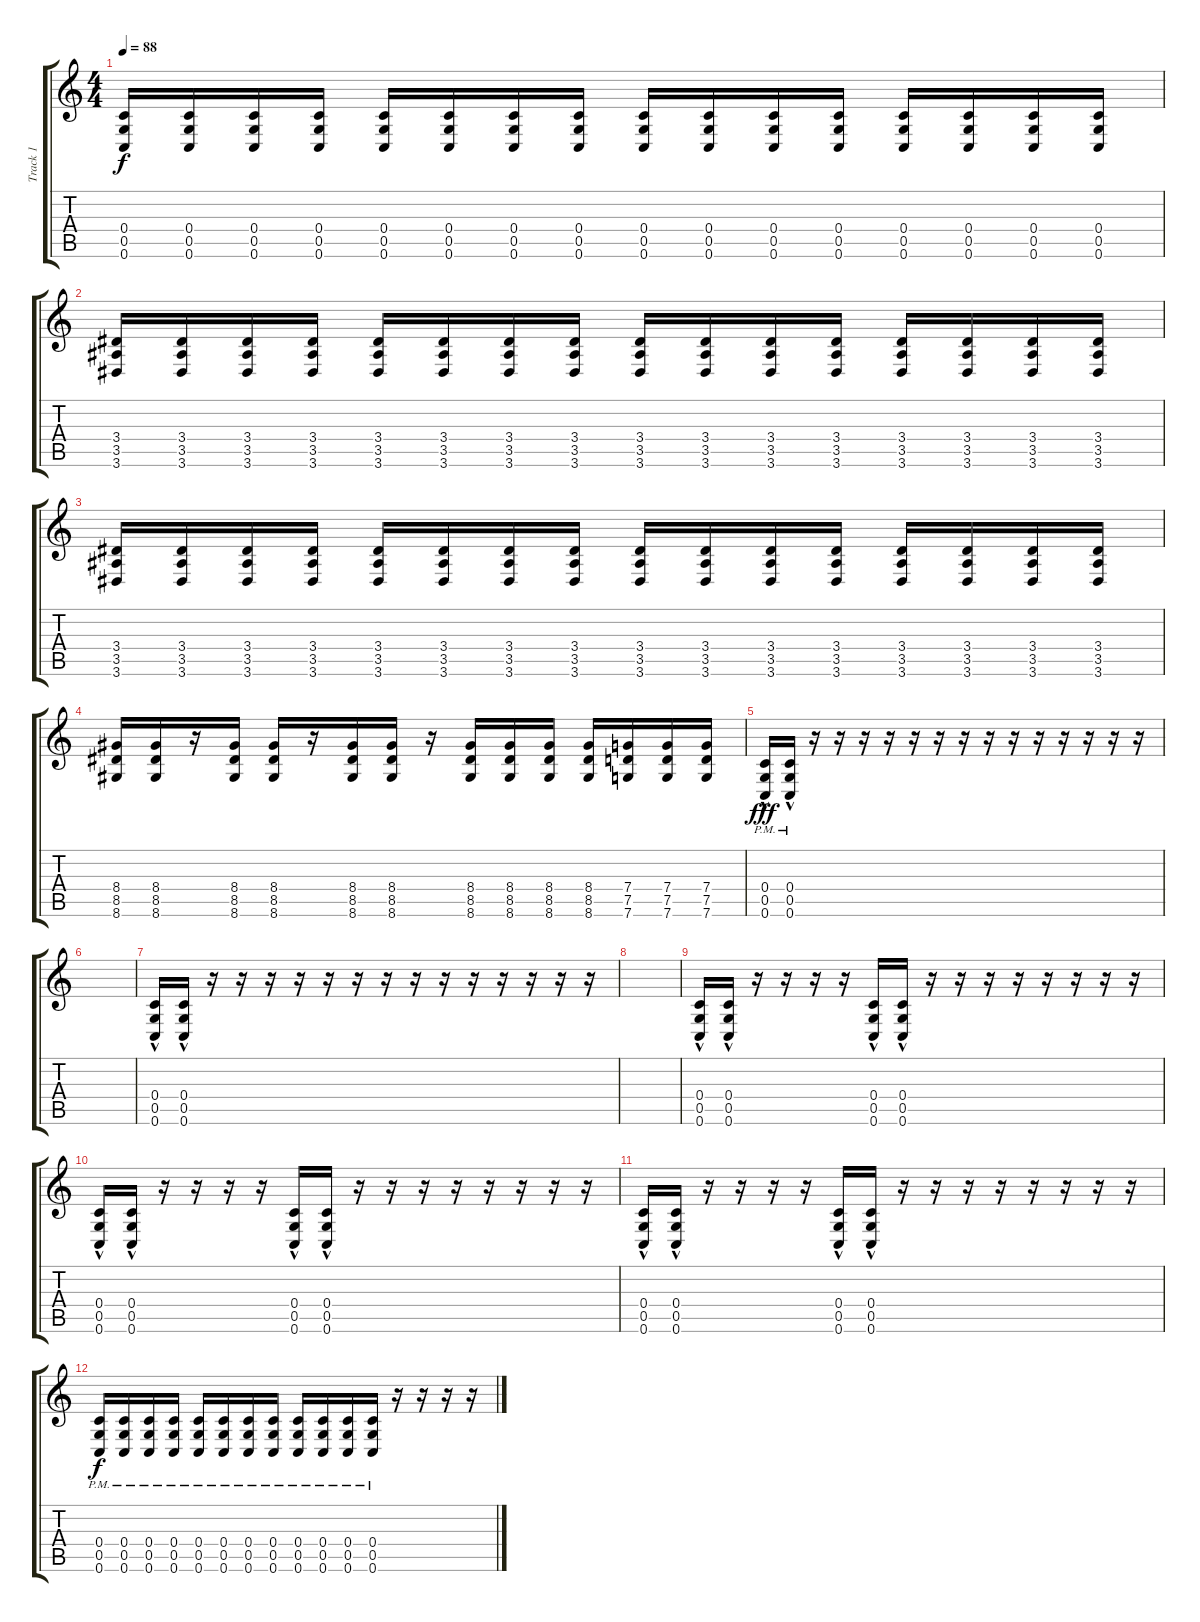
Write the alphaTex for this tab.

\track ("Track 1" "Track 1") {instrument distortionguitar}
\staff {score tabs}
\tuning (D4 A3 F3 C3 G2 C2) {hide}
\ts (4 4)
\tempo 88
\clef g2
\ks c
(0.4 0.5 0.6).16{dy f} (0.4 0.5 0.6).16 (0.4 0.5 0.6).16 (0.4 0.5 0.6).16 (0.4 0.5 0.6).16 (0.4 0.5 0.6).16 (0.4 0.5 0.6).16 (0.4 0.5 0.6).16 (0.4 0.5 0.6).16 (0.4 0.5 0.6).16 (0.4 0.5 0.6).16 (0.4 0.5 0.6).16 (0.4 0.5 0.6).16 (0.4 0.5 0.6).16 (0.4 0.5 0.6).16 (0.4 0.5 0.6).16 |
(3.4 3.5 3.6).16 (3.4 3.5 3.6).16 (3.4 3.5 3.6).16 (3.4 3.5 3.6).16 (3.4 3.5 3.6).16 (3.4 3.5 3.6).16 (3.4 3.5 3.6).16 (3.4 3.5 3.6).16 (3.4 3.5 3.6).16 (3.4 3.5 3.6).16 (3.4 3.5 3.6).16 (3.4 3.5 3.6).16 (3.4 3.5 3.6).16 (3.4 3.5 3.6).16 (3.4 3.5 3.6).16 (3.4 3.5 3.6).16 |
(3.4 3.5 3.6).16 (3.4 3.5 3.6).16 (3.4 3.5 3.6).16 (3.4 3.5 3.6).16 (3.4 3.5 3.6).16 (3.4 3.5 3.6).16 (3.4 3.5 3.6).16 (3.4 3.5 3.6).16 (3.4 3.5 3.6).16 (3.4 3.5 3.6).16 (3.4 3.5 3.6).16 (3.4 3.5 3.6).16 (3.4 3.5 3.6).16 (3.4 3.5 3.6).16 (3.4 3.5 3.6).16 (3.4 3.5 3.6).16 |
(8.4 8.5 8.6).16 (8.4 8.5 8.6).16 r.16 (8.4 8.5 8.6).16 (8.4 8.5 8.6).16 r.16 (8.4 8.5 8.6).16 (8.4 8.5 8.6).16 r.16 (8.4 8.5 8.6).16 (8.4 8.5 8.6).16 (8.4 8.5 8.6).16 (8.4 8.5 8.6).16 (7.4 7.5 7.6).16 (7.4 7.5 7.6).16 (7.4 7.5 7.6).16 |
(0.4{hac pm} 0.5{hac pm} 0.6{hac pm}).16{dy fff} (0.4{hac pm} 0.5{hac pm} 0.6{hac pm}).16 r.16 r.16 r.16 r.16 r.16 r.16 r.16 r.16 r.16 r.16 r.16 r.16 r.16 r.16 |
|
(0.4{hac} 0.5{hac} 0.6{hac}).16 (0.4{hac} 0.5{hac} 0.6{hac}).16 r.16 r.16 r.16 r.16 r.16 r.16 r.16 r.16 r.16 r.16 r.16 r.16 r.16 r.16 |
|
(0.4{hac} 0.5{hac} 0.6{hac}).16 (0.4{hac} 0.5{hac} 0.6{hac}).16 r.16 r.16 r.16 r.16 (0.4{hac} 0.5{hac} 0.6{hac}).16 (0.4{hac} 0.5{hac} 0.6{hac}).16 r.16 r.16 r.16 r.16 r.16 r.16 r.16 r.16 |
(0.4{hac} 0.5{hac} 0.6{hac}).16 (0.4{hac} 0.5{hac} 0.6{hac}).16 r.16 r.16 r.16 r.16 (0.4{hac} 0.5{hac} 0.6{hac}).16 (0.4{hac} 0.5{hac} 0.6{hac}).16 r.16 r.16 r.16 r.16 r.16 r.16 r.16 r.16 |
(0.4{hac} 0.5{hac} 0.6{hac}).16 (0.4{hac} 0.5{hac} 0.6{hac}).16 r.16 r.16 r.16 r.16 (0.4{hac} 0.5{hac} 0.6{hac}).16 (0.4{hac} 0.5{hac} 0.6{hac}).16 r.16 r.16 r.16 r.16 r.16{volume 2} r.16 r.16 r.16 |
(0.4{pm} 0.5{pm} 0.6{pm}).16{dy f volume 7} (0.4{pm} 0.5{pm} 0.6{pm}).16 (0.4{pm} 0.5{pm} 0.6{pm}).16 (0.4{pm} 0.5{pm} 0.6{pm}).16 (0.4{pm} 0.5{pm} 0.6{pm}).16 (0.4{pm} 0.5{pm} 0.6{pm}).16 (0.4{pm} 0.5{pm} 0.6{pm}).16 (0.4{pm} 0.5{pm} 0.6{pm}).16 (0.4{pm} 0.5{pm} 0.6{pm}).16 (0.4{pm} 0.5{pm} 0.6{pm}).16 (0.4{pm} 0.5{pm} 0.6{pm}).16 (0.4{pm} 0.5{pm} 0.6{pm}).16 r.16 r.16 r.16 r.16
